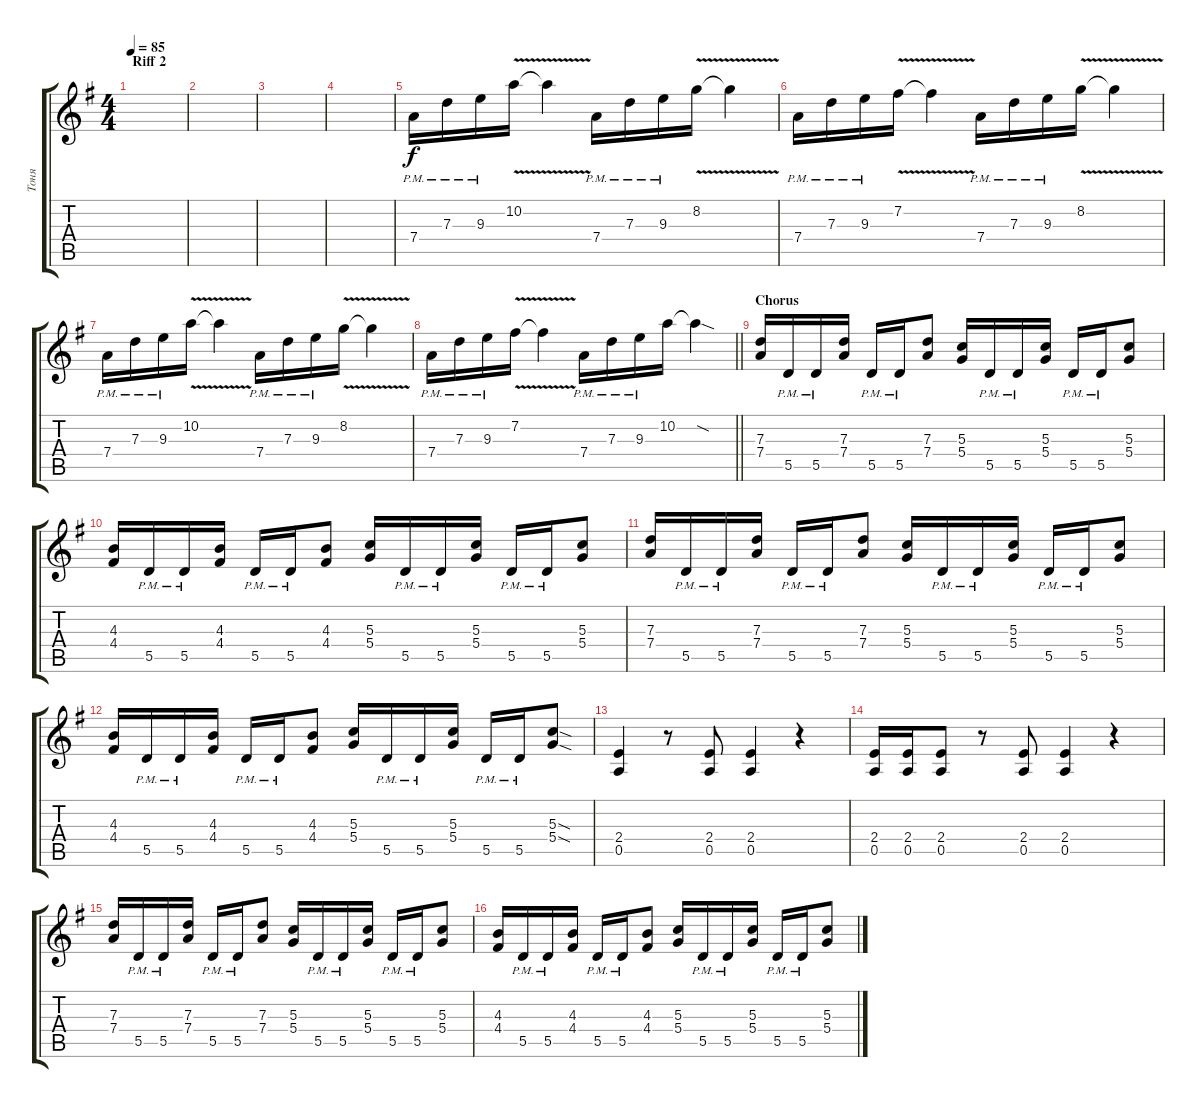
\track ("Тоня" "Тоня") {instrument distortionguitar}
\staff {score tabs}
\tuning (E4 B3 G3 D3 A2 E2) {hide}
\ts (4 4)
\section ("" "Riff 2")
\tempo 85
\clef g2
\ks eminor
|
|
|
|
7.4{pm}.16 7.3{pm}.16 9.3{pm}.16 10.2{v}.16 10.2{t}.4 7.4{pm}.16 7.3{pm}.16 9.3{pm}.16 8.2{v}.16 8.2{t}.4 |
7.4{pm}.16 7.3{pm}.16 9.3{pm}.16 7.2{v}.16 7.2{t}.4 7.4{pm}.16 7.3{pm}.16 9.3{pm}.16 8.2{v}.16 8.2{t}.4 |
7.4{pm}.16 7.3{pm}.16 9.3{pm}.16 10.2{v}.16 10.2{t}.4 7.4{pm}.16 7.3{pm}.16 9.3{pm}.16 8.2{v}.16 8.2{t}.4 |
\barLineRight lightlight
7.4{pm}.16 7.3{pm}.16 9.3{pm}.16 7.2{v}.16 7.2{t}.4 7.4{pm}.16 7.3{pm}.16 9.3{pm}.16 10.2.16 10.2{sod t}.4 |
\section ("" "Chorus")
(7.3 7.4).16 5.5{pm}.16 5.5{pm}.16 (7.3 7.4).16 5.5{pm}.16 5.5{pm}.16 (7.3 7.4).8 (5.3 5.4).16 5.5{pm}.16 5.5{pm}.16 (5.3 5.4).16 5.5{pm}.16 5.5{pm}.16 (5.3 5.4).8 |
(4.3 4.4).16 5.5{pm}.16 5.5{pm}.16 (4.3 4.4).16 5.5{pm}.16 5.5{pm}.16 (4.3 4.4).8 (5.3 5.4).16 5.5{pm}.16 5.5{pm}.16 (5.3 5.4).16 5.5{pm}.16 5.5{pm}.16 (5.3 5.4).8 |
(7.3 7.4).16 5.5{pm}.16 5.5{pm}.16 (7.3 7.4).16 5.5{pm}.16 5.5{pm}.16 (7.3 7.4).8 (5.3 5.4).16 5.5{pm}.16 5.5{pm}.16 (5.3 5.4).16 5.5{pm}.16 5.5{pm}.16 (5.3 5.4).8 |
(4.3 4.4).16 5.5{pm}.16 5.5{pm}.16 (4.3 4.4).16 5.5{pm}.16 5.5{pm}.16 (4.3 4.4).8 (5.3 5.4).16 5.5{pm}.16 5.5{pm}.16 (5.3 5.4).16 5.5{pm}.16 5.5{pm}.16 (5.3{sod} 5.4{sod}).8 |
(2.4 0.5).4 r.8 (2.4 0.5).8 (2.4 0.5).4 r.4 |
(2.4 0.5).16 (2.4 0.5).16 (2.4 0.5).8 r.8 (2.4 0.5).8 (2.4 0.5).4 r.4 |
(7.3 7.4).16 5.5{pm}.16 5.5{pm}.16 (7.3 7.4).16 5.5{pm}.16 5.5{pm}.16 (7.3 7.4).8 (5.3 5.4).16 5.5{pm}.16 5.5{pm}.16 (5.3 5.4).16 5.5{pm}.16 5.5{pm}.16 (5.3 5.4).8 |
(4.3 4.4).16 5.5{pm}.16 5.5{pm}.16 (4.3 4.4).16 5.5{pm}.16 5.5{pm}.16 (4.3 4.4).8 (5.3 5.4).16 5.5{pm}.16 5.5{pm}.16 (5.3 5.4).16 5.5{pm}.16 5.5{pm}.16 (5.3 5.4).8
